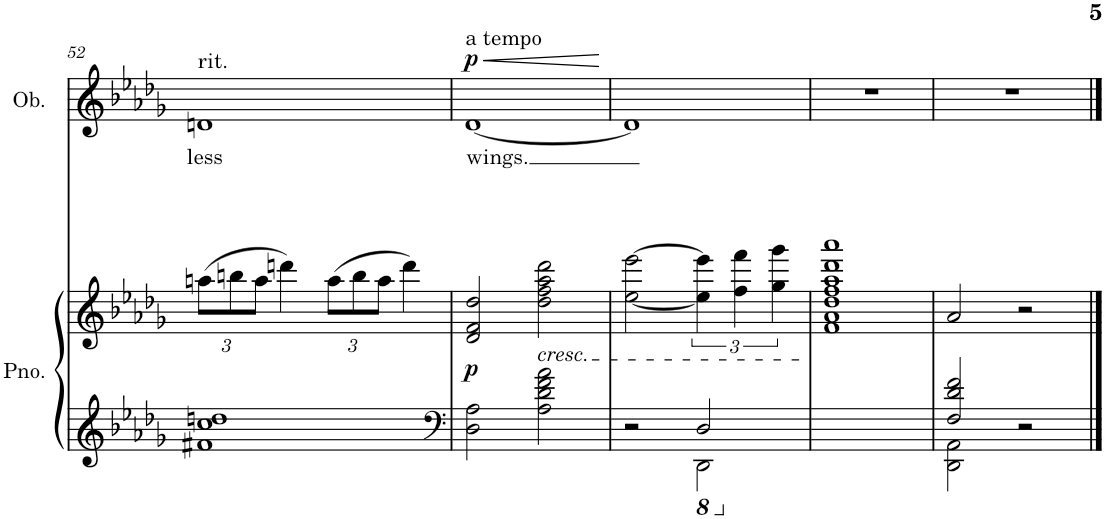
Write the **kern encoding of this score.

**kern	**kern	**dynam	**kern	**text	**dynam
*part2	*part2	*part2	*part1	*part1	*part1
*staff3	*staff2	*staff2/3	*staff1	*staff1	*staff1
*I"Piano	*	*	*I"Oboe	*	*
*I'Pno.	*	*	*I'Ob.	*	*
!!LO:PB:g=z
*clefG2	*clefG2	*	*clefG2	*	*
*k[b-e-a-d-g-]	*k[b-e-a-d-g-]	*	*k[b-e-a-d-g-]	*	*
*M2/2	*M2/2	*	*M2/2	*	*
*	*Xbrackettup	*	*	*	*
=52	=52	=52	=52	=52	=52
!	!	!	!LO:TX:a:t=rit.	!	!
!	!	!	!	!LO:LY:b	!
1f#X 1cc 1ddn	(12aan\L	.	1dn	less	.
.	12bbn\	.	.	.	.
.	12aa\J	.	.	.	.
.	4dddn\)	.	.	.	.
.	(12aa\L	.	.	.	.
.	12bb\	.	.	.	.
.	12aa\J	.	.	.	.
.	4ddd\)	.	.	.	.
=53	=53	=53	=53	=53	=53
*clefF4	*	*	*	*	*
!	!	!	!LO:TX:a:t=a tempo	!	!
!	!	!LO:DY:b	!	!LO:LY:b	!LO:HP:b
!	!	!	!	!	!LO:DY:n=1:a
2D-\ 2A-\	2d-/ 2f/ 2dd-/	p	[1d-	wings.	< p
!	!LO:TX:b:i:t=cresc.	!	!	!	!
2A-\ 2d-\ 2f\ 2a-\	2dd-\ 2ff\ 2aa-\ 2ddd-\	.	.	.	.
.	.	.	.	.	[
=54	=54	=54	=54	=54	=54
*^	*	*	*	*	*
2r	2ryy	[2ee-\ [2eee-\	.	1d-]	.	.
*8ba	*	*	*	*	*	*
*	*	*brackettup	*	*	*	*
2DD-/	2DDD-\	6ee-\] 6eee-\]	.	.	.	.
.	.	6ff\ 6fff\	.	.	.	.
.	.	6gg-\ 6ggg-\	.	.	.	.
*v	*v	*	*	*	*	*
=55	=55	=55	=55	=55	=55
*X8ba	*	*	*	*	*
*	*^	*	*	*	*
1ryy	1aa- 1ddd- 1aaa-	1f 1a- 1dd- 1ff	.	1r	.	.
*	*v	*v	*	*	*	*
=56	=56	=56	=56	=56	=56
*^	*	*	*	*	*
2F/ 2d-/ 2f/	2DD-\ 2AA-\	2a-/	.	1r	.	.
2r	2ryy	2r	.	.	.	.
*v	*v	*	*	*	*	*
==	==	==	==	==	==
*-	*-	*-	*-	*-	*-
